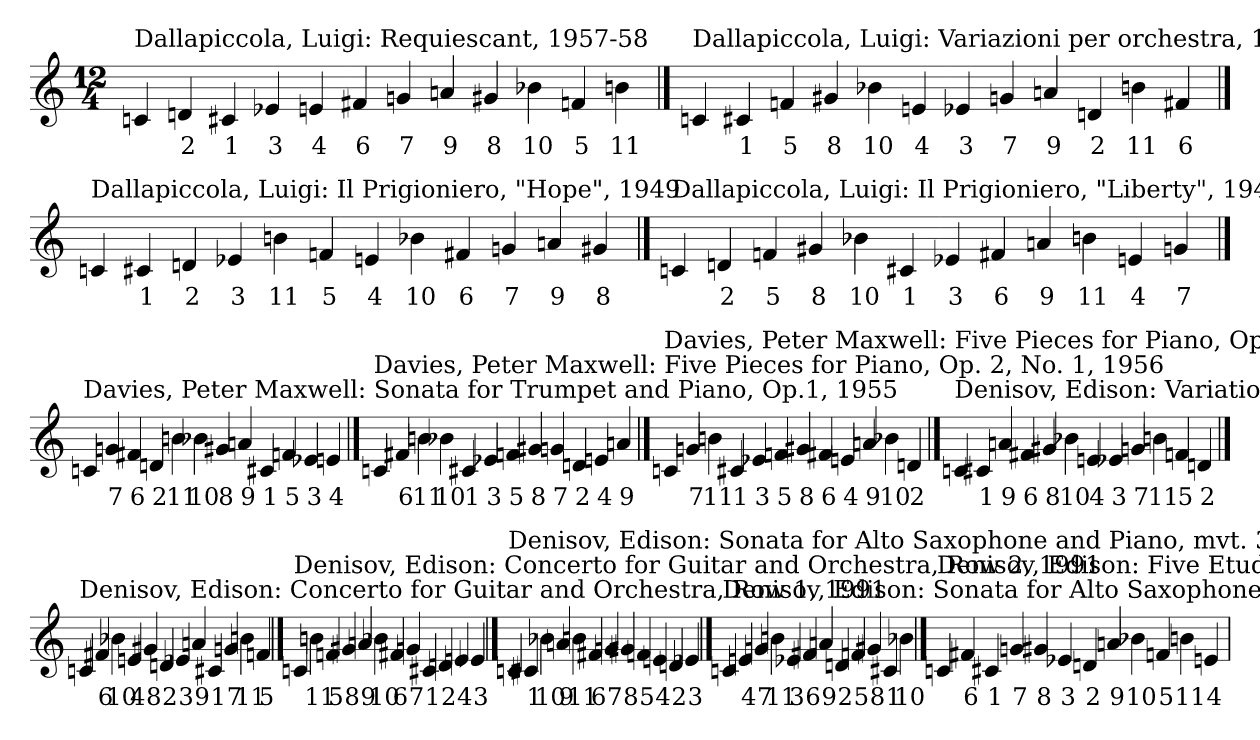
**kern	**text
*part1	*part1
*staff1	*staff1
!!LO:LB:g=z
*M12/4	*
==131	==131
!LO:TX:t=Dallapiccola, Luigi&colon; Requiescant, 1957-58	!
4cn	.
4dn	2
4c#X	1
4e-X	3
4en	4
4f#X	6
4gn	7
4an	9
4g#X	8
4b-X	10
4fn	5
4bn	11
!!LO:LB:g=z
==132	==132
!LO:TX:t=Dallapiccola, Luigi&colon; Variazioni per orchestra, 1954	!
4cn	.
4c#X	1
4fn	5
4g#X	8
4b-X	10
4en	4
4e-X	3
4gn	7
4an	9
4dn	2
4bn	11
4f#X	6
!!LO:LB:g=z
==133	==133
!LO:TX:t=Dallapiccola, Luigi&colon; Il Prigioniero, "Hope", 1949	!
4cn	.
4c#X	1
4dn	2
4e-X	3
4bn	11
4fn	5
4en	4
4b-X	10
4f#X	6
4gn	7
4an	9
4g#X	8
!!LO:LB:g=z
==134	==134
!LO:TX:t=Dallapiccola, Luigi&colon; Il Prigioniero, "Liberty", 1949	!
4cn	.
4dn	2
4fn	5
4g#X	8
4b-X	10
4c#X	1
4e-X	3
4f#X	6
4an	9
4bn	11
4en	4
4gn	7
!!LO:LB:g=z
==135	==135
!LO:TX:t=Davies, Peter Maxwell&colon; Sonata for Trumpet and Piano, Op.1, 1955	!
4cn	.
4gn	7
4f#X	6
4dn	2
4bn	11
4b-X	10
4g#X	8
4an	9
4c#X	1
4fn	5
4e-X	3
4en	4
!!LO:LB:g=z
==136	==136
!LO:TX:t=Davies, Peter Maxwell&colon; Five Pieces for Piano, Op. 2, No. 1, 1956	!
4cn	.
4f#X	6
4bn	11
4b-X	10
4c#X	1
4e-X	3
4fn	5
4g#X	8
4gn	7
4dn	2
4en	4
4an	9
!!LO:LB:g=z
==137	==137
!LO:TX:t=Davies, Peter Maxwell&colon; Five Pieces for Piano, Op. 2, No. 2, 1956	!
4cn	.
4gn	7
4bn	11
4c#X	1
4e-X	3
4fn	5
4g#X	8
4f#X	6
4en	4
4an	9
4b-X	10
4dn	2
!!LO:LB:g=z
==138	==138
!LO:TX:t=Denisov, Edison&colon; Variations, 1961	!
4cn	.
4c#X	1
4an	9
4f#X	6
4g#X	8
4b-X	10
4en	4
4e-X	3
4gn	7
4bn	11
4fn	5
4dn	2
!!LO:LB:g=z
==139	==139
!LO:TX:t=Denisov, Edison&colon; Concerto for Guitar and Orchestra, Row 1, 1991	!
4cn	.
4f#X	6
4b-X	10
4en	4
4g#X	8
4dn	2
4e-X	3
4an	9
4c#X	1
4gn	7
4bn	11
4fn	5
!!LO:LB:g=z
==140	==140
!LO:TX:t=Denisov, Edison&colon; Concerto for Guitar and Orchestra, Row 2, 1991	!
4cn	.
4bn	11
4fn	5
4g#X	8
4an	9
4b-X	10
4f#X	6
4gn	7
4c#X	1
4dn	2
4en	4
4e-X	3
!!LO:LB:g=z
==141	==141
!LO:TX:t=Denisov, Edison&colon; Sonata for Alto Saxophone and Piano, mvt. 3, row A, 1970	!
4cn	.
4c#X	1
4b-X	10
4an	9
4bn	11
4f#X	6
4gn	7
4g#X	8
4fn	5
4en	4
4dn	2
4e-X	3
!!LO:LB:g=z
==142	==142
!LO:TX:t=Denisov, Edison&colon; Sonata for Alto Saxophone and Piano, mvt. 3, row B, 1970	!
4cn	.
4en	4
4gn	7
4bn	11
4e-X	3
4f#X	6
4an	9
4dn	2
4fn	5
4g#X	8
4c#X	1
4b-X	10
!!LO:LB:g=z
==143	==143
!LO:TX:t=Denisov, Edison&colon; Five Etudes for Solo Bassoon, row A, 1983	!
4cn	.
4f#X	6
4c#X	1
4gn	7
4g#X	8
4e-X	3
4dn	2
4an	9
4b-X	10
4fn	5
4bn	11
4en	4
=	=
*-	*-
